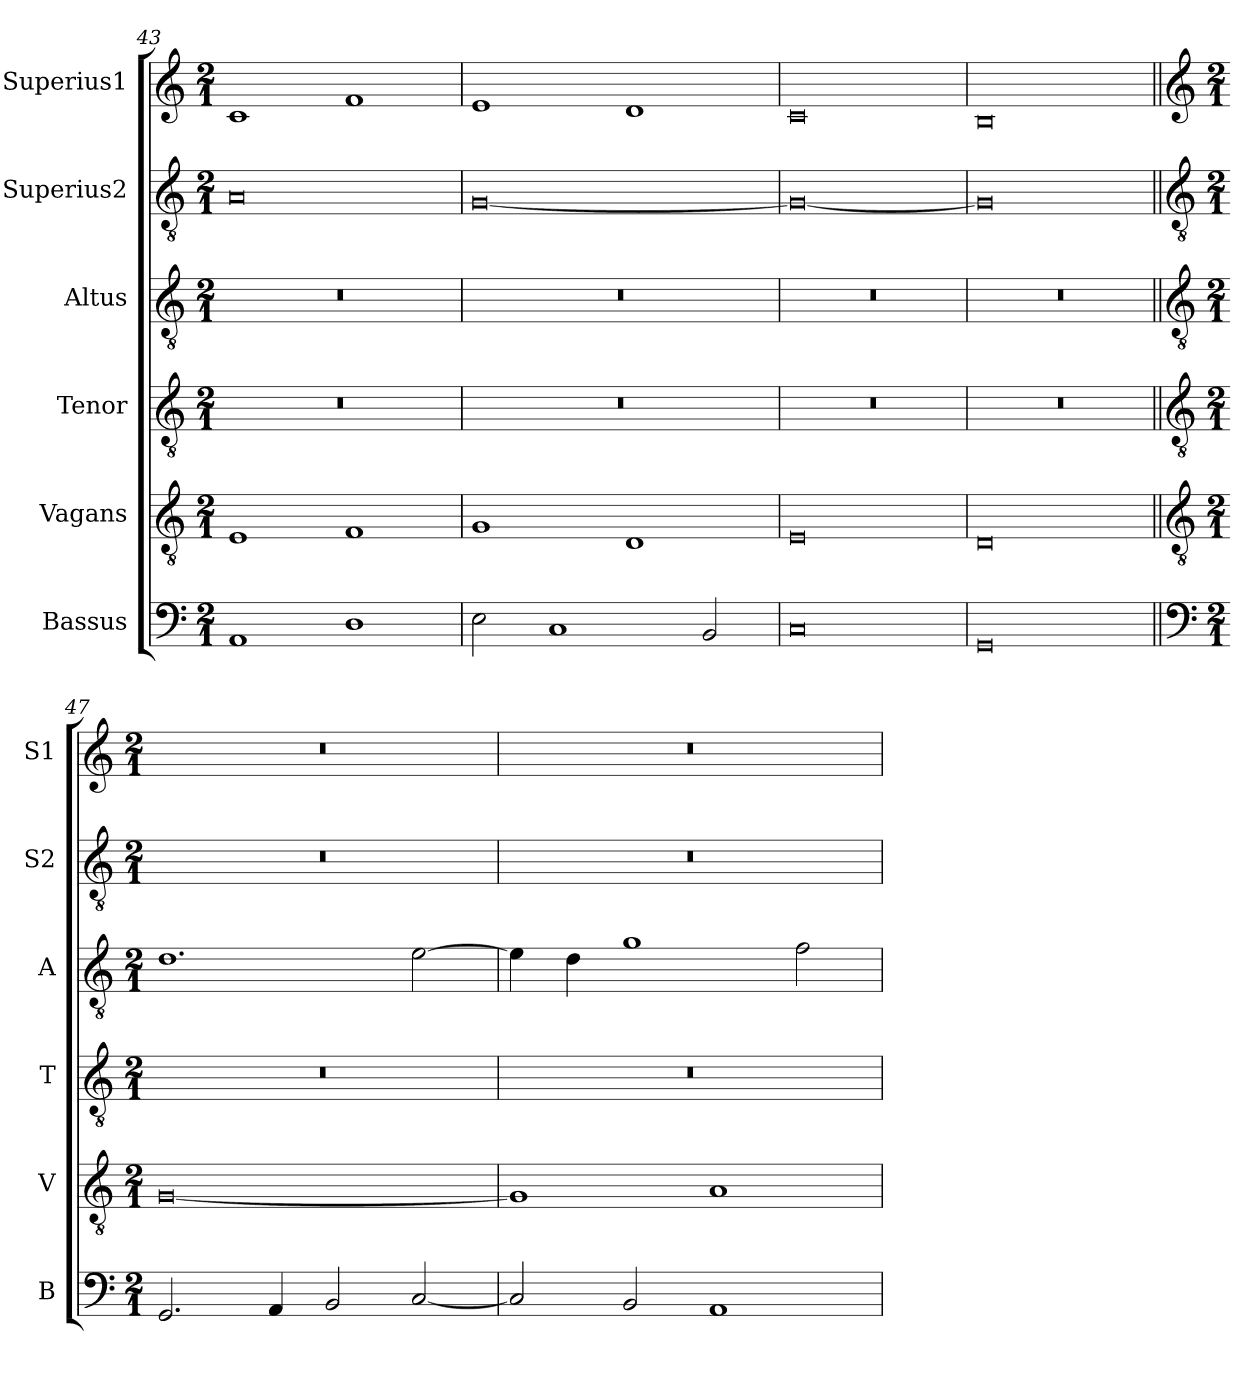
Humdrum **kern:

**kern	**kern	**kern	**kern	**kern	**kern
*part6	*part5	*part4	*part3	*part2	*part1
*staff6	*staff5	*staff4	*staff3	*staff2	*staff1
*I"Bassus	*I"Vagans	*I"Tenor	*I"Altus	*I"Superius2	*I"Superius1
*I'B	*I'V	*I'T	*I'A	*I'S2	*I'S1
*clefF4	*clefGv2	*clefGv2	*clefGv2	*clefGv2	*clefG2
*k[]	*k[]	*k[]	*k[]	*k[]	*k[]
*M2/1	*M2/1	*M2/1	*M2/1	*M2/1	*M2/1
=43	=43	=43	=43	=43	=43
1AA	1E	0r	0r	0A	1c
1D	1F	.	.	.	1f
=44	=44	=44	=44	=44	=44
2E\	1G	0r	0r	[0G	1e
1C	.	.	.	.	.
.	1D	.	.	.	1d
2BB/	.	.	.	.	.
=45	=45	=45	=45	=45	=45
0C	0E	0r	0r	0G_	0c
=46	=46	=46	=46	=46	=46
0GG	0D	0r	0r	0G]	0B
!!LO:LB:g=z
=47||	=47||	=47||	=47||	=47||	=47||
*clefF4	*clefGv2	*clefGv2	*clefGv2	*clefGv2	*clefG2
*k[]	*k[]	*k[]	*k[]	*k[]	*k[]
*M2/1	*M2/1	*M2/1	*M2/1	*M2/1	*M2/1
2.GG/	[0G	0r	1.d	0r	0r
4AA/	.	.	.	.	.
2BB/	.	.	.	.	.
[2C/	.	.	[2e\	.	.
=48	=48	=48	=48	=48	=48
2C/]	1G]	0r	4e\]	0r	0r
.	.	.	4d\	.	.
2BB/	.	.	1g	.	.
1AA	1A	.	.	.	.
.	.	.	2f\	.	.
=	=	=	=	=	=
*-	*-	*-	*-	*-	*-
